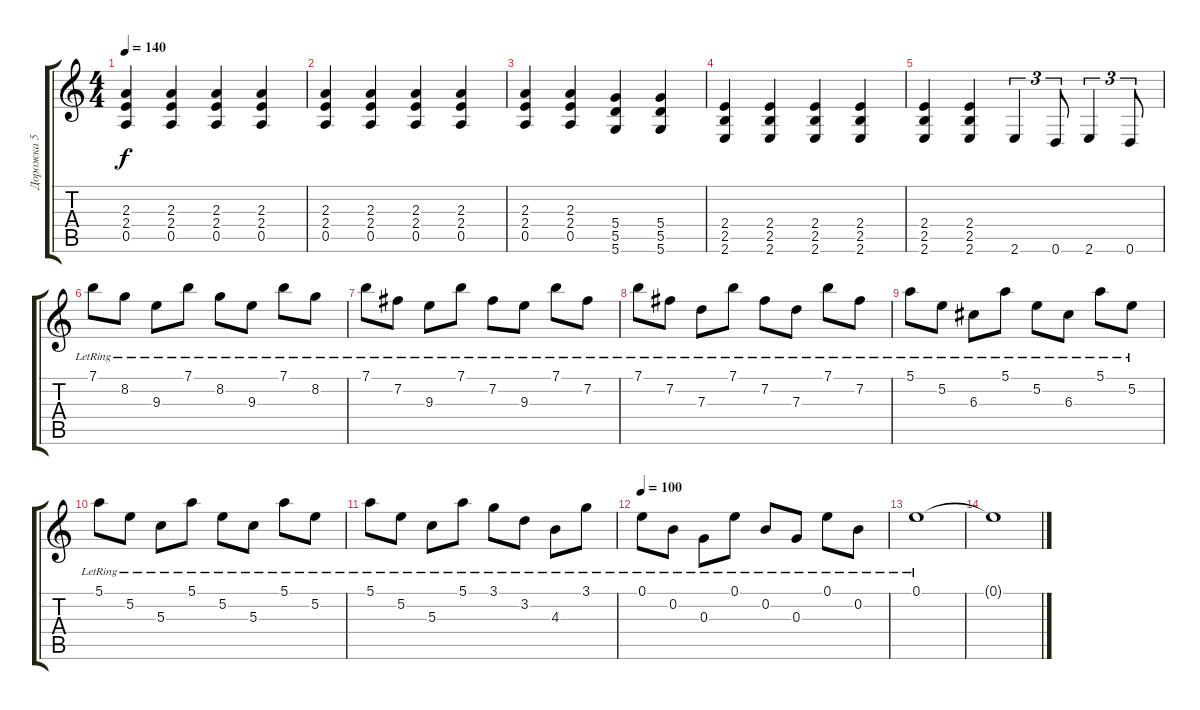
\track ("Дорожка 5" "Дорожка 5") {instrument overdrivenguitar}
\staff {score tabs}
\tuning (E4 B3 G3 D3 A2 D2) {hide}
\ts (4 4)
\tempo 140
\clef g2
\ks c
(2.3 2.4 0.5).4{dy f} (2.3 2.4 0.5).4 (2.3 2.4 0.5).4 (2.3 2.4 0.5).4 |
(2.3 2.4 0.5).4 (2.3 2.4 0.5).4 (2.3 2.4 0.5).4 (2.3 2.4 0.5).4 |
(2.3 2.4 0.5).4 (2.3 2.4 0.5).4 (5.4 5.5 5.6).4 (5.4 5.5 5.6).4 |
(2.4 2.5 2.6).4 (2.4 2.5 2.6).4 (2.4 2.5 2.6).4 (2.4 2.5 2.6).4 |
(2.4 2.5 2.6).4 (2.4 2.5 2.6).4 2.6.4{tu (3 2)} 0.6.8{tu (3 2)} 2.6.4{tu (3 2)} 0.6.8{tu (3 2)} |
7.1{lr}.8{instrument acousticguitarnylon} 8.2{lr}.8 9.3{lr}.8 7.1{lr}.8 8.2{lr}.8 9.3{lr}.8 7.1{lr}.8 8.2{lr}.8 |
7.1{lr}.8 7.2{lr}.8 9.3{lr}.8 7.1{lr}.8 7.2{lr}.8 9.3{lr}.8 7.1{lr}.8 7.2{lr}.8 |
7.1{lr}.8 7.2{lr}.8 7.3{lr}.8 7.1{lr}.8 7.2{lr}.8 7.3{lr}.8 7.1{lr}.8 7.2{lr}.8 |
5.1{lr}.8 5.2{lr}.8 6.3{lr}.8 5.1{lr}.8 5.2{lr}.8 6.3{lr}.8 5.1{lr}.8 5.2{lr}.8 |
5.1{lr}.8 5.2{lr}.8 5.3{lr}.8 5.1{lr}.8 5.2{lr}.8 5.3{lr}.8 5.1{lr}.8 5.2{lr}.8 |
5.1{lr}.8 5.2{lr}.8 5.3{lr}.8 5.1{lr}.8 3.1{lr}.8 3.2{lr}.8 4.3{lr}.8 3.1{lr}.8 |
\tempo 100
0.1{lr}.8 0.2{lr}.8 0.3{lr}.8 0.1{lr}.8 0.2{lr}.8 0.3{lr}.8 0.1{lr}.8 0.2{lr}.8 |
0.1{lr}.1 |
0.1{t}.1
